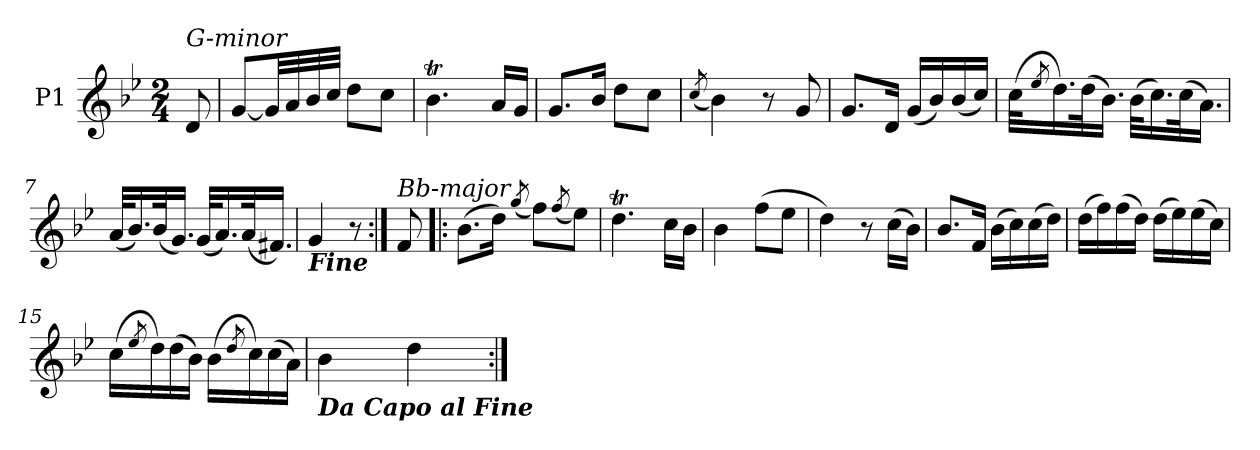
**kern
*part1
*staff1
*I"P1
*clefG2
*k[b-e-]
*g:
*M2/4
=
!LO:TX:a:i:t=G-minor
8d
=1
[8gL
32gLL]
32a
32b-
32ccJJJ
8ddL
8ccJ
=2
4.b-T
16aLL
16gJJ
=3
8.gL
16b-Jk
8ddL
8ccJ
=4
(8qcc/
4b-)
8r
8g
=5
8.gL
16dJk
(16gLL
16b-)
(16b-
16ccJJ)
=6
(32ccKLL
8qee-/
16.dd)
(32ddK
16.b-JJ)
(32b-KLL
16.cc)
(32ccK
16.aJJ)
=7
(32aKLL
16.b-)
(32b-K
16.gJJ)
(32gKLL
16.a)
(32aK
16.f#XJJ)
=
!LO:TX:b:Bi:t=Fine
4g
8r
=8:|!
!LO:TX:a:i:t=Bb-major
8f
=9!|:
(8.b-L
16ddJk)
(8qgg/
8ffL)
(8qff/
8ee-J)
=10
4.ddt
16ccLL
16b-JJ
=11
4b-
(8ffL
8ee-J
=12
4dd)
8r
(16ccLL
16b-JJ)
=13
8.b-L
16fJk
(16b-LL
16cc)
(16cc
16ddJJ)
=14
(16ddLL
16ff)
(16ff
16ddJJ)
(16ddLL
16ee-)
(16ee-
16ccJJ)
=15
(16ccLL
8qee-/
16dd)
(16dd
16b-JJ)
(16b-LL
8qdd/
16cc)
(16cc
16aJJ)
=16
!LO:TX:b:Bi:t=Da Capo al Fine
4b-
4dd
=:|!
*-
